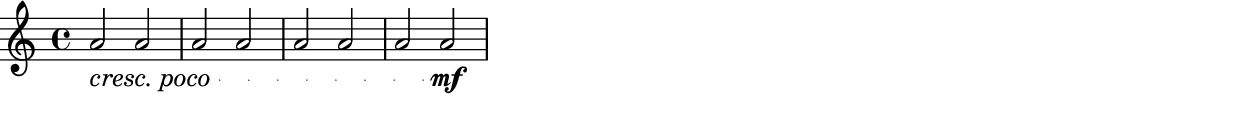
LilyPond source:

%% Generated by lilypond-book.py
%% Options: [exampleindent=10.16\mm,indent=0\mm,line-width=160\mm]
\include "lilypond-book-preamble.ly"


% ****************************************************************
% Start cut-&-pastable-section
% ****************************************************************



\paper {
  indent = 0\mm
  line-width = 160\mm
  % offset the left padding, also add 1mm as lilypond creates cropped
  % images with a little space on the right
  line-width = #(- line-width (* mm  3.000000) (* mm 1))
}

\layout {
  
}





% ****************************************************************
% ly snippet:
% ****************************************************************
\sourcefilename "changing-text-and-spanner-styles-for-text-dynamics.ly"
\sourcefileline 0
%% DO NOT EDIT this file manually; it is automatically
%% generated from LSR http://lsr.dsi.unimi.it
%% Make any changes in LSR itself, or in Documentation/snippets/new/ ,
%% and then run scripts/auxiliar/makelsr.py
%%
%% This file is in the public domain.
\version "2.17.6"

\header {
%% Translation of GIT committish: 56145dfed8f19bb34459d5b40cab388776d2ec49
  texidoces = "
Se puede modificar el texto empleado para los crescendos y
decrescendos modificando las propiedades de contexto
@code{crescendoText} y @code{decrescendoText}.

El estilo de la línea de extensión se puede cambiar modificando la
propiedad @code{'style} de @code{DynamicTextSpanner}.  El valor
predeterminado es @code{'dashed-line} (línea discontinua), y entre
otros valores posibles se encuentran @code{'line} (línea),
@code{'dotted-line} (línea de puntos) y @code{'none} (nada):

"
  doctitlees = "Cambiar el texto y los estilos de objeto de extensión para las indicaciones dinámicas textuales"

%% Translation of GIT committish: 5db593aa3737cf8c60f9c4c4fcbe317c2d832766
  texidocit = "
Il testo usato per i crescendo e i decrescendo può essere cambiato
modificando le proprietà di contesto @code{crescendoText} e
@code{decrescendoText}.

Lo stile della linea dell'estensore può essere cambiato modificando la
proprietà @code{'style} di @code{DynamicTextSpanner}.  Il valore predefinito
è @code{'dashed-line}; gli altri valori possibili sono @code{'line},
@code{'dotted-line} e @code{'none}.

"
  doctitleit = "Nascondere la linea di estensione per le dinamiche testuali"

%% Translation of GIT committish: 0a868be38a775ecb1ef935b079000cebbc64de40
texidocde = "
Der Text, der für Crescendo und Decrescendo gesetzt wird, kann geändert
werden, indem man die Eigenschaften @code{crescendoText} und
@code{decrescendoText} verändert.  Der Stil des Streckers kann auch
geändert werden, indem die @code{'style}-Eigenschaft des
@code{DynamicTextSpanner} beeinflusst wird.  Der Standardwert ist
@code{'hairpin}, andere Möglichkeiten sind @code{'line}, @code{'dashed-line}
und @code{'dotted-line}.
"
  doctitlede = "Text und Strecker-Stile für Dynamik-Texte ändern"

%% Translation of GIT committish: 64d521c30b929ac9be37823df577b8f02c8cf0ee
  texidocfr = "
Le texte par défaut des crescendos et decrescendos se change en
modifiant les propriétés de contexte @code{crescendoText} et
@code{decrescendoText}.  L'aspect de la ligne d'extension est fonction
de la propriété @code{style} du @code{DynamicTextSpanner}.  Sa valeur
par défaut est @code{'hairpin}, mais d'autres valeurs sont disponibles,
comme @code{'line}, @code{'dashed-line} et @code{'dotted-line}.

"
  doctitlefr = "Modifidation du texte et de l'extension de nuances textuelles"

  lsrtags = "expressive-marks, tweaks-and-overrides"

  texidoc = "
The text used for crescendos and decrescendos can be changed by
modifying the context properties @code{crescendoText} and
@code{decrescendoText}.

The style of the spanner line can be changed by modifying the
@code{'style} property of @code{DynamicTextSpanner}.  The default value
is @code{'dashed-line}, and other possible values include @code{'line},
@code{'dotted-line} and @code{'none}.

"
  doctitle = "Changing text and spanner styles for text dynamics"
} % begin verbatim


\relative c'' {
  \set crescendoText = \markup { \italic { cresc. poco } }
  \set crescendoSpanner = #'text
  \override DynamicTextSpanner.style = #'dotted-line
  a2\< a
  a2 a
  a2 a
  a2 a\mf
}



% ****************************************************************
% end ly snippet
% ****************************************************************
